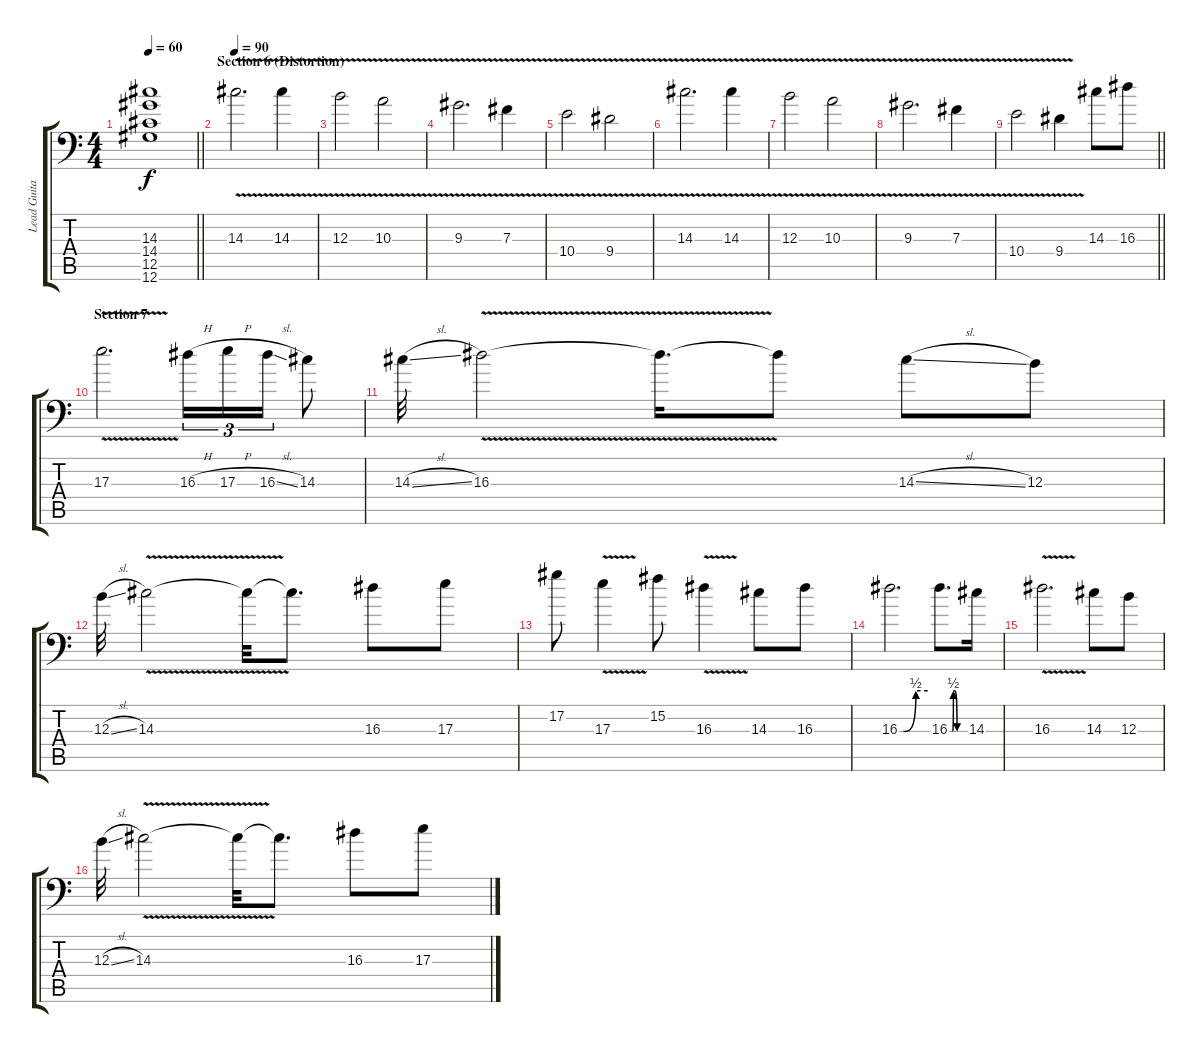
\track ("Lead Guitar (Distortion)" "Lead Guita") {instrument overdrivenguitar}
\staff {score tabs}
\tuning (Ab3 Eb3 B2 Gb2 Db2 Ab1) {hide}
\ts (4 4)
\tempo 60
\clef f4
\barLineRight lightlight
\ks c
(14.3{t} 14.4{t} 12.5{t} 12.6{t}).1{dy f} |
\section ("" "Section 6 (Distortion)")
\tempo 90
14.3{v}.2{d volume 14 balance 12} 14.3{v}.4 |
12.3{v}.2 10.3{v}.2 |
9.3{v}.2{d} 7.3{v}.4 |
10.4{v}.2 9.4{v}.2 |
14.3{v}.2{d} 14.3{v}.4 |
12.3{v}.2 10.3{v}.2 |
9.3{v}.2{d} 7.3{v}.4 |
\barLineRight lightlight
10.4{v}.2 9.4{v}.4 14.3.8 16.3.8 |
\section ("" "Section 7")
17.3{v}.2{d} 16.3{h}.16{tu (3 2)} 17.3{h}.16{tu (3 2)} 16.3{sl}.16{tu (3 2)} 14.3.8 |
14.3{sl}.32 16.3{v}.2 16.3{t}.16{d} 16.3{t}.8 14.3{sl}.8 12.3.8 |
12.3{sl}.32 14.3{v}.2 14.3{t}.32 14.3{t}.8{d} 16.3.8 17.3.8 |
17.2.8 17.3{v}.4 15.2.8 16.3{v}.4 14.3.8 16.3.8 |
16.3{be (custom 0 0 9 0 35 2 60 2)}.2{d} 16.3{be (custom 0 0 13 0 16 2 20 2 30 0 60 0)}.8{d} 14.3.16 |
16.3{v}.2{d} 14.3.8 12.3.8 |
12.3{sl}.32 14.3{v}.2 14.3{t}.32 14.3{t}.8{d} 16.3.8 17.3.8
